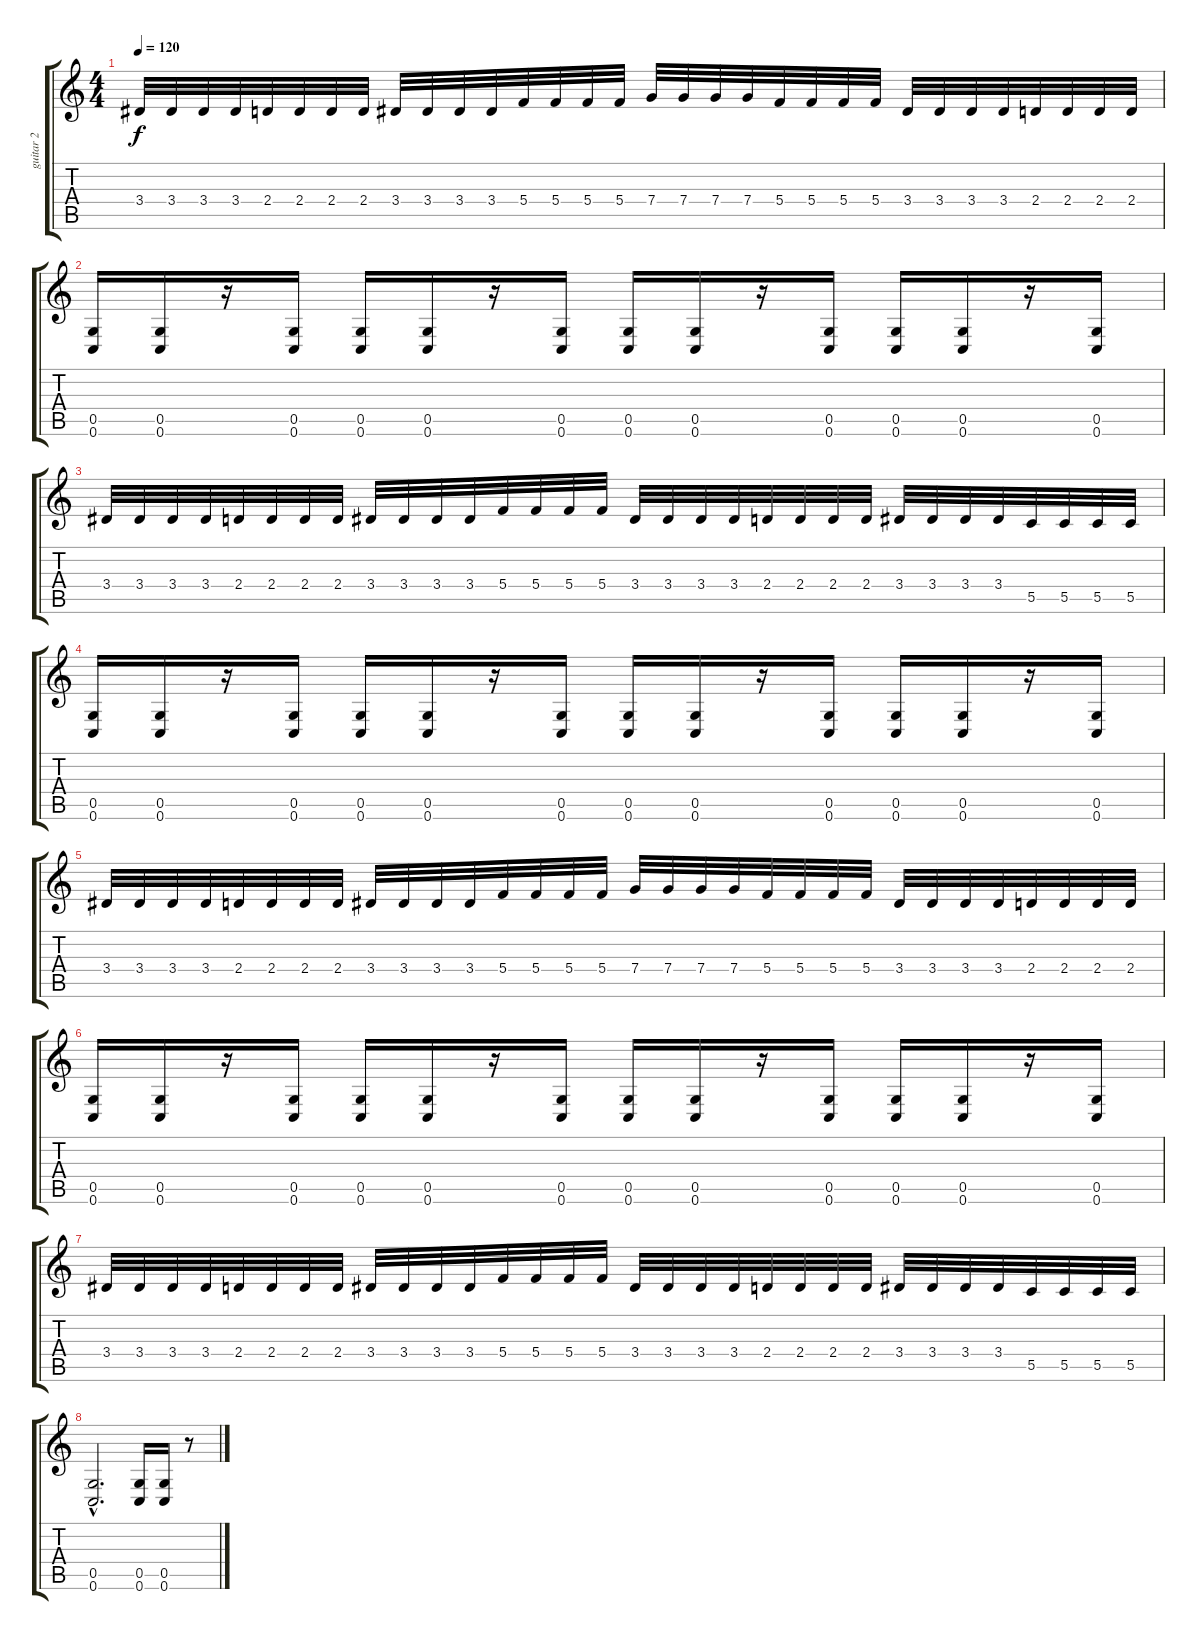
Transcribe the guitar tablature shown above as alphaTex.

\track ("guitar 2" "guitar 2") {instrument overdrivenguitar}
\staff {score tabs}
\tuning (D4 A3 F3 C3 G2 C2) {hide}
\ts (4 4)
\tempo 120
\clef g2
\ks c
3.4.32{dy f} 3.4.32 3.4.32 3.4.32 2.4.32 2.4.32 2.4.32 2.4.32 3.4.32 3.4.32 3.4.32 3.4.32 5.4.32 5.4.32 5.4.32 5.4.32 7.4.32 7.4.32 7.4.32 7.4.32 5.4.32 5.4.32 5.4.32 5.4.32 3.4.32 3.4.32 3.4.32 3.4.32 2.4.32 2.4.32 2.4.32 2.4.32 |
(0.5 0.6).16 (0.5 0.6).16 r.16 (0.5 0.6).16 (0.5 0.6).16 (0.5 0.6).16 r.16 (0.5 0.6).16 (0.5 0.6).16 (0.5 0.6).16 r.16 (0.5 0.6).16 (0.5 0.6).16 (0.5 0.6).16 r.16 (0.5 0.6).16 |
3.4.32 3.4.32 3.4.32 3.4.32 2.4.32 2.4.32 2.4.32 2.4.32 3.4.32 3.4.32 3.4.32 3.4.32 5.4.32 5.4.32 5.4.32 5.4.32 3.4.32 3.4.32 3.4.32 3.4.32 2.4.32 2.4.32 2.4.32 2.4.32 3.4.32 3.4.32 3.4.32 3.4.32 5.5.32 5.5.32 5.5.32 5.5.32 |
(0.5 0.6).16 (0.5 0.6).16 r.16 (0.5 0.6).16 (0.5 0.6).16 (0.5 0.6).16 r.16 (0.5 0.6).16 (0.5 0.6).16 (0.5 0.6).16 r.16 (0.5 0.6).16 (0.5 0.6).16 (0.5 0.6).16 r.16 (0.5 0.6).16 |
3.4.32 3.4.32 3.4.32 3.4.32 2.4.32 2.4.32 2.4.32 2.4.32 3.4.32 3.4.32 3.4.32 3.4.32 5.4.32 5.4.32 5.4.32 5.4.32 7.4.32 7.4.32 7.4.32 7.4.32 5.4.32 5.4.32 5.4.32 5.4.32 3.4.32 3.4.32 3.4.32 3.4.32 2.4.32 2.4.32 2.4.32 2.4.32 |
(0.5 0.6).16 (0.5 0.6).16 r.16 (0.5 0.6).16 (0.5 0.6).16 (0.5 0.6).16 r.16 (0.5 0.6).16 (0.5 0.6).16 (0.5 0.6).16 r.16 (0.5 0.6).16 (0.5 0.6).16 (0.5 0.6).16 r.16 (0.5 0.6).16 |
3.4.32 3.4.32 3.4.32 3.4.32 2.4.32 2.4.32 2.4.32 2.4.32 3.4.32 3.4.32 3.4.32 3.4.32 5.4.32 5.4.32 5.4.32 5.4.32 3.4.32 3.4.32 3.4.32 3.4.32 2.4.32 2.4.32 2.4.32 2.4.32 3.4.32 3.4.32 3.4.32 3.4.32 5.5.32 5.5.32 5.5.32 5.5.32 |
(0.5{hac} 0.6{hac}).2{d} (0.5 0.6).16 (0.5 0.6).16 r.8
